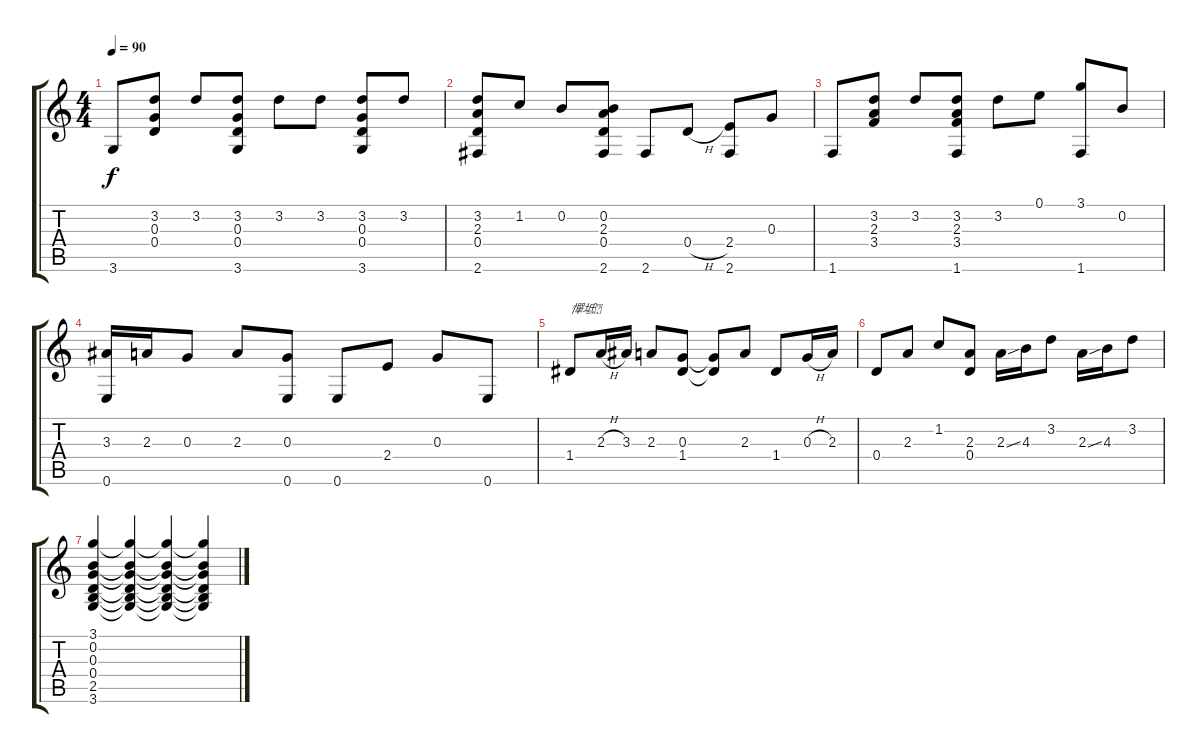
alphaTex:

\track "" {instrument electricguitarjazz}
\staff {score tabs}
\tuning (E4 B3 G3 D3 A2 E2) {hide}
\ts (4 4)
\tempo 90
\clef g2
\ks c
3.6.8{dy f} (3.2 0.3 0.4).8 3.2.8 (3.2 0.3 0.4 3.6).8 3.2.8 3.2.8 (3.2 0.3 0.4 3.6).8 3.2.8 |
(3.2 2.3 0.4 2.6).8 1.2.8 0.2.8 (0.2 2.3 0.4 2.6).8 2.6.8 0.4{h}.8 (2.4 2.6).8 0.3.8 |
1.6.8 (3.2 2.3 3.4).8 3.2.8 (3.2 2.3 3.4 1.6).8 3.2.8 0.1.8 (3.1 1.6).8 0.2.8 |
(3.3 0.6).16 2.3.16 0.3.8 2.3.8 (0.3 0.6).8 0.6.8 2.4.8 0.3.8 0.6.8 |
1.4.8{txt "憚坻"} 2.3{h}.16 3.3.16 2.3.8 (0.3 1.4).8 (0.3{t} 1.4{t}).8 2.3.8 1.4.8 0.3{h}.16 2.3.16 |
0.4.8 2.3.8 1.2.8 (2.3 0.4).8 2.3{ss}.16 4.3.16 3.2.8 2.3{ss}.16 4.3.16 3.2.8 |
(3.1 0.2 0.3 0.4 2.5 3.6).4 (3.1{t} 0.2{t} 0.3{t} 0.4{t} 2.5{t} 3.6{t}).4 (3.1{t} 0.2{t} 0.3{t} 0.4{t} 2.5{t} 3.6{t}).4 (3.1{t} 0.2{t} 0.3{t} 0.4{t} 2.5{t} 3.6{t}).4
